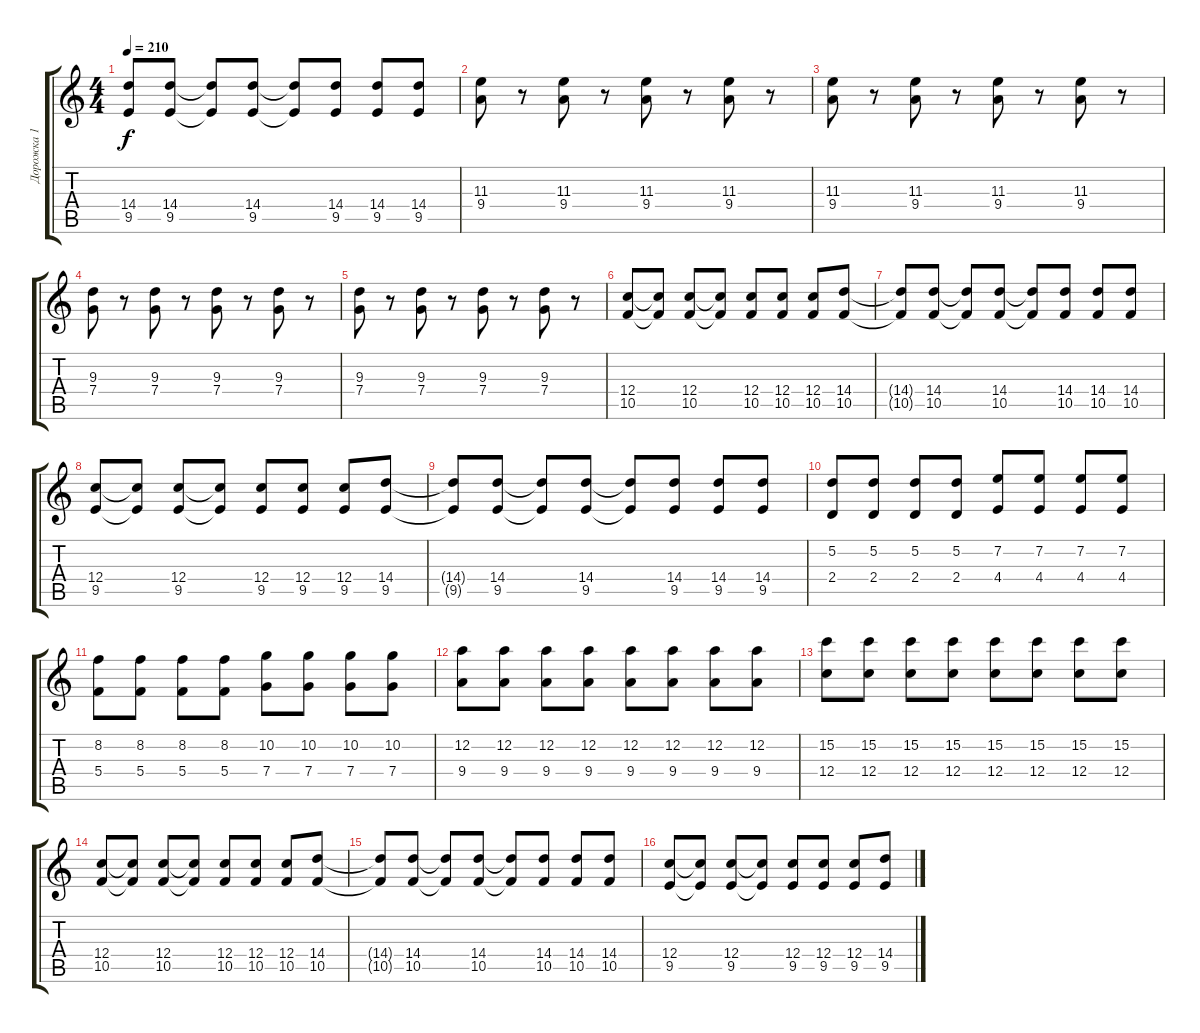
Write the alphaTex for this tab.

\track ("Дорожка 1" "Дорожка 1") {instrument overdrivenguitar}
\staff {score tabs}
\tuning (D4 A3 F3 C3 G2 C2) {hide}
\ts (4 4)
\tempo 210
\clef g2
\ks c
(14.4{t} 9.5{t}).8{dy f} (14.4 9.5).8 (14.4{t} 9.5{t}).8 (14.4 9.5).8 (14.4{t} 9.5{t}).8 (14.4 9.5).8 (14.4 9.5).8 (14.4 9.5).8 |
(11.3 9.4).8 r.8 (11.3 9.4).8 r.8 (11.3 9.4).8 r.8 (11.3 9.4).8 r.8 |
(11.3 9.4).8 r.8 (11.3 9.4).8 r.8 (11.3 9.4).8 r.8 (11.3 9.4).8 r.8 |
(9.3 7.4).8 r.8 (9.3 7.4).8 r.8 (9.3 7.4).8 r.8 (9.3 7.4).8 r.8 |
(9.3 7.4).8 r.8 (9.3 7.4).8 r.8 (9.3 7.4).8 r.8 (9.3 7.4).8 r.8 |
(12.4 10.5).8 (12.4{t} 10.5{t}).8 (12.4 10.5).8 (12.4{t} 10.5{t}).8 (12.4 10.5).8 (12.4 10.5).8 (12.4 10.5).8 (14.4 10.5).8 |
(14.4{t} 10.5{t}).8 (14.4 10.5).8 (14.4{t} 10.5{t}).8 (14.4 10.5).8 (14.4{t} 10.5{t}).8 (14.4 10.5).8 (14.4 10.5).8 (14.4 10.5).8 |
(12.4 9.5).8 (12.4{t} 9.5{t}).8 (12.4 9.5).8 (12.4{t} 9.5{t}).8 (12.4 9.5).8 (12.4 9.5).8 (12.4 9.5).8 (14.4 9.5).8 |
(14.4{t} 9.5{t}).8 (14.4 9.5).8 (14.4{t} 9.5{t}).8 (14.4 9.5).8 (14.4{t} 9.5{t}).8 (14.4 9.5).8 (14.4 9.5).8 (14.4 9.5).8 |
(5.2 2.4).8 (5.2 2.4).8 (5.2 2.4).8 (5.2 2.4).8 (7.2 4.4).8 (7.2 4.4).8 (7.2 4.4).8 (7.2 4.4).8 |
(8.2 5.4).8 (8.2 5.4).8 (8.2 5.4).8 (8.2 5.4).8 (10.2 7.4).8 (10.2 7.4).8 (10.2 7.4).8 (10.2 7.4).8 |
(12.2 9.4).8 (12.2 9.4).8 (12.2 9.4).8 (12.2 9.4).8 (12.2 9.4).8 (12.2 9.4).8 (12.2 9.4).8 (12.2 9.4).8 |
(15.2 12.4).8 (15.2 12.4).8 (15.2 12.4).8 (15.2 12.4).8 (15.2 12.4).8 (15.2 12.4).8 (15.2 12.4).8 (15.2 12.4).8 |
(12.4 10.5).8 (12.4{t} 10.5{t}).8 (12.4 10.5).8 (12.4{t} 10.5{t}).8 (12.4 10.5).8 (12.4 10.5).8 (12.4 10.5).8 (14.4 10.5).8 |
(14.4{t} 10.5{t}).8 (14.4 10.5).8 (14.4{t} 10.5{t}).8 (14.4 10.5).8 (14.4{t} 10.5{t}).8 (14.4 10.5).8 (14.4 10.5).8 (14.4 10.5).8 |
(12.4 9.5).8 (12.4{t} 9.5{t}).8 (12.4 9.5).8 (12.4{t} 9.5{t}).8 (12.4 9.5).8 (12.4 9.5).8 (12.4 9.5).8 (14.4 9.5).8
